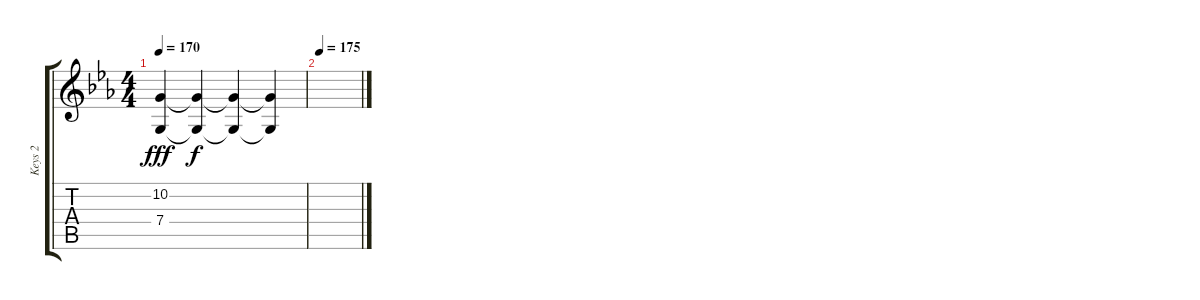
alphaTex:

\track ("Keys 2" "Keys 2") {instrument pad5bowed}
\staff {score tabs}
\tuning (D4 A3 F3 C3 G2 C2) {hide}
\ts (4 4)
\tempo 170
\clef g2
\ks cminor
(10.2 7.4).4{dy fff} (10.2{t} 7.4{t}).4{dy f} (10.2{t} 7.4{t}).4 (10.2{t} 7.4{t}).4 |
\tempo 175
